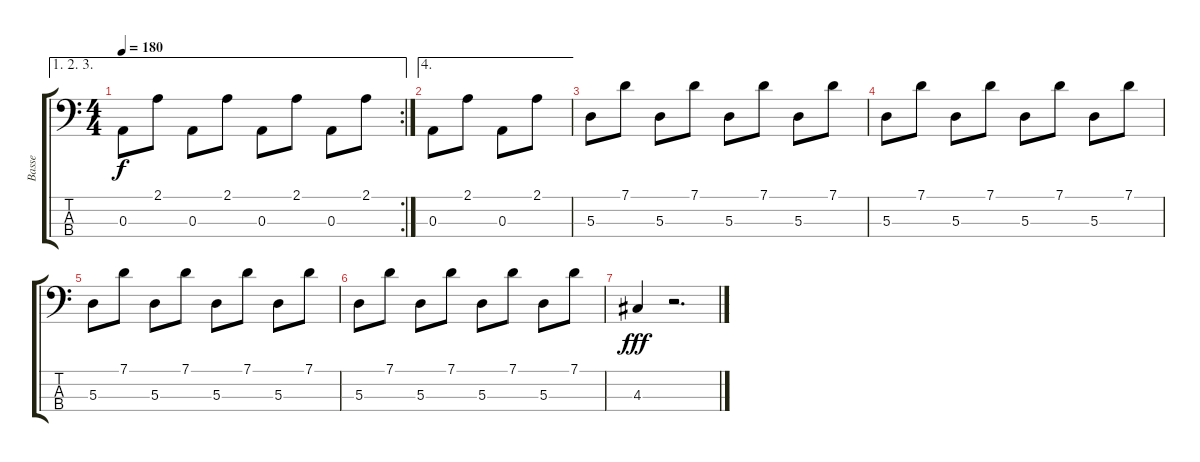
\track ("Basse" "Basse") {instrument electricbassfinger}
\staff {score tabs}
\tuning (G2 D2 A1 E1) {hide}
\ae (1 2 3)
\rc 2
\ts (4 4)
\tempo 180
\clef f4
\ks c
0.3.8{dy f} 2.1.8 0.3.8 2.1.8 0.3.8 2.1.8 0.3.8 2.1.8 |
\ae 4
0.3.8 2.1.8 0.3.8 2.1.8 |
5.3.8 7.1.8 5.3.8 7.1.8 5.3.8 7.1.8 5.3.8 7.1.8 |
5.3.8 7.1.8 5.3.8 7.1.8 5.3.8 7.1.8 5.3.8 7.1.8 |
5.3.8 7.1.8 5.3.8 7.1.8 5.3.8 7.1.8 5.3.8 7.1.8 |
5.3.8 7.1.8 5.3.8 7.1.8 5.3.8 7.1.8 5.3.8 7.1.8 |
4.3.4{dy fff} r.2{d}
